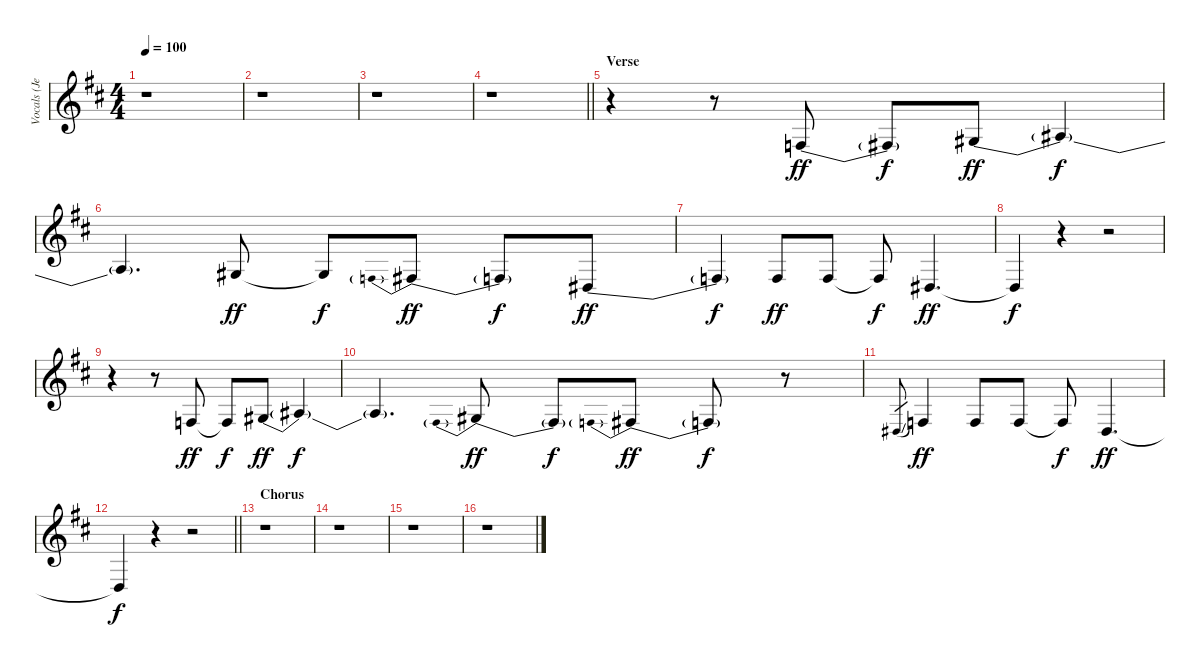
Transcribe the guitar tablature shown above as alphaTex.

\track ("Vocals (Jerry)" "Vocals (Je") {instrument lead6voice}
\staff {score}
\tuning (Eb4 Bb3 Gb3 Db3 Ab2 Eb2) {hide}
\ts (4 4)
\tempo 100
\clef g2
\ks bminor
r.1{dy f} |
r.1 |
r.1 |
\barLineRight lightlight
r.1 |
\section ("" "Verse")
r.4 r.8 4.4{be (bend 0 0 60 2)}.8{dy ff} 4.4{t}.8{dy f} 2.3{be (bend 0 0 60 4)}.8{dy ff} 2.3{t}.4{dy f} |
2.3{t}.4{d} 2.3.8{dy ff} 2.3{t}.8{dy f} 4.4{be (prebendrelease 0 2 60 0)}.8{dy ff} 4.4{t}.8{dy f} 2.4{be (bend 0 0 60 4)}.8{dy ff} |
2.4{t}.4{dy f} 4.4.8{dy ff} 4.4.8 4.4{t}.8{dy f} 2.4.4{d dy ff} |
2.4{t}.4{dy f} r.4 r.2 |
r.4 r.8 4.4.8{dy ff} 4.4{t}.8{dy f} 2.3{be (bend 0 0 60 4)}.8{dy ff} 2.3{t}.4{dy f} |
2.3{t}.4{d} 0.3{be (prebendrelease 0 4 60 0)}.8{dy ff} 0.3{t}.8{dy f} 4.4{be (prebendrelease 0 2 60 0)}.8{dy ff} 4.4{t}.8{dy f} r.8 |
2.4{sl}.8{gr} 4.4.4{dy ff} 4.4.8 4.4.8 4.4{t}.8{dy f} 2.4.4{d dy ff} |
\barLineRight lightlight
2.4{t}.4{dy f} r.4 r.2 |
\section ("" "Chorus")
r.1 |
r.1 |
r.1 |
r.1
